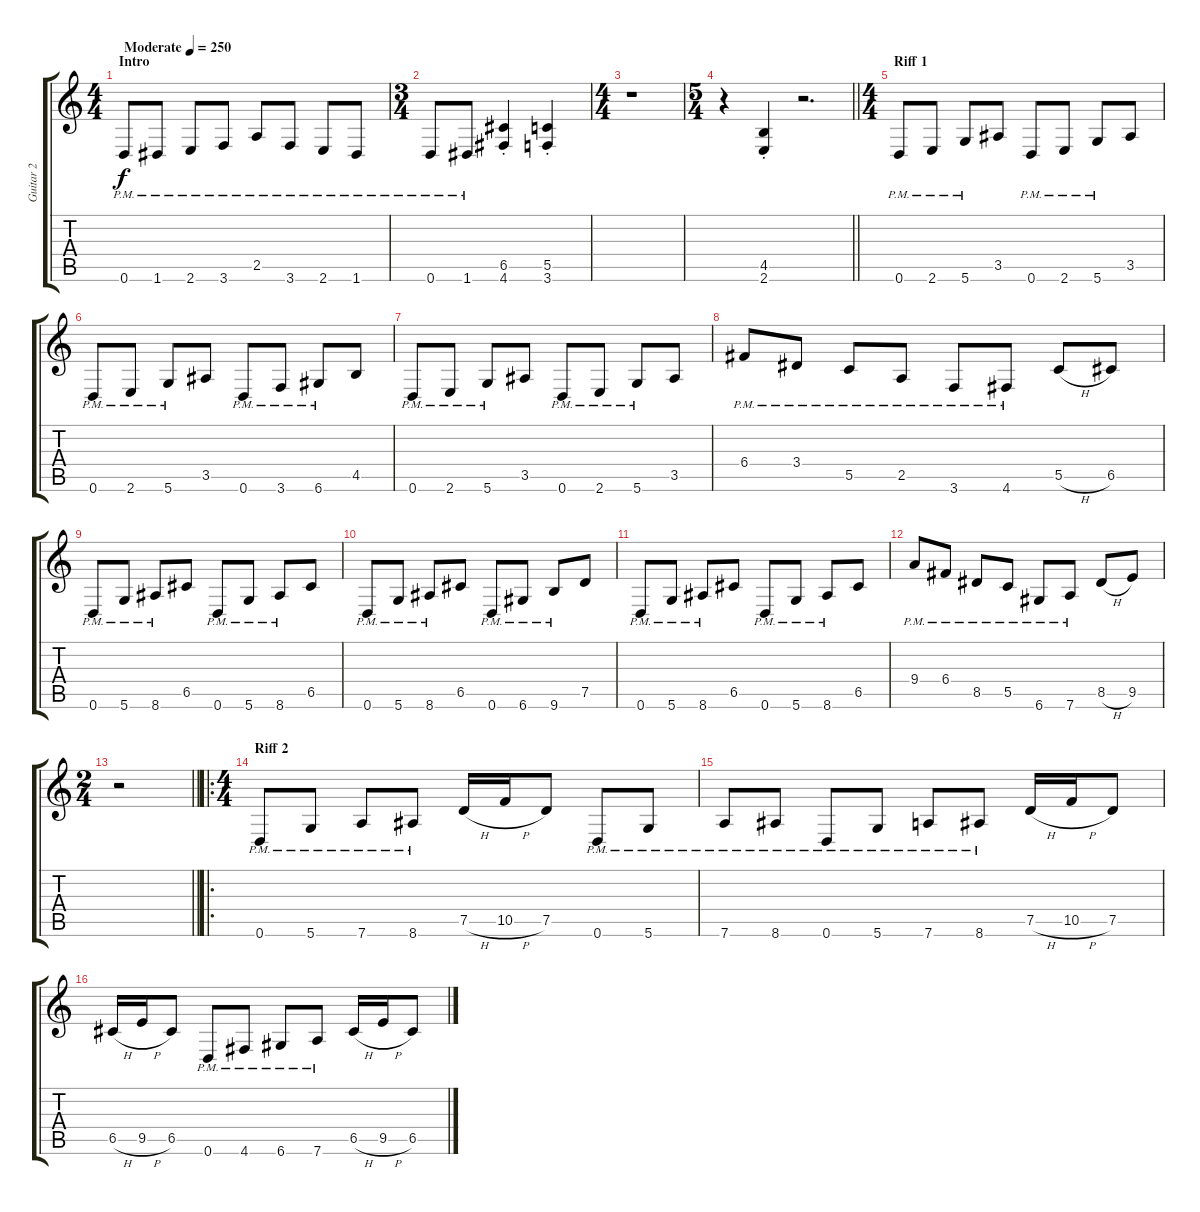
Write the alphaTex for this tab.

\track ("Guitar 2" "Guitar 2") {instrument distortionguitar}
\staff {score tabs}
\tuning (D4 A3 F3 C3 G2 D2) {hide}
\ts (4 4)
\section ("" "Intro")
\tempo (250 "Moderate")
\clef g2
\ks c
0.6{pm}.8{dy f instrument distortionguitar} 1.6{pm}.8 2.6{pm}.8 3.6{pm}.8 2.5{pm}.8 3.6{pm}.8 2.6{pm}.8 1.6{pm}.8 |
\ts (3 4)
0.6{pm}.8 1.6{pm}.8 (6.5{st} 4.6{st}).4 (5.5{st} 3.6{st}).4 |
\ts (4 4)
r.1 |
\ts (5 4)
\barLineRight lightlight
r.4 (4.5{st} 2.6{st}).4 r.2{d} |
\ts (4 4)
\section ("" "Riff 1")
0.6{pm}.8 2.6{pm}.8 5.6{pm}.8 3.5.8 0.6{pm}.8 2.6{pm}.8 5.6{pm}.8 3.5.8 |
0.6{pm}.8 2.6{pm}.8 5.6{pm}.8 3.5.8 0.6{pm}.8 3.6{pm}.8 6.6{pm}.8 4.5.8 |
0.6{pm}.8 2.6{pm}.8 5.6{pm}.8 3.5.8 0.6{pm}.8 2.6{pm}.8 5.6{pm}.8 3.5.8 |
6.4{pm}.8 3.4{pm}.8 5.5{pm}.8 2.5{pm}.8 3.6{pm}.8 4.6{pm}.8 5.5{h}.8 6.5.8 |
0.6{pm}.8 5.6{pm}.8 8.6{pm}.8 6.5.8 0.6{pm}.8 5.6{pm}.8 8.6{pm}.8 6.5.8 |
0.6{pm}.8 5.6{pm}.8 8.6{pm}.8 6.5.8 0.6{pm}.8 6.6{pm}.8 9.6{pm}.8 7.5.8 |
0.6{pm}.8 5.6{pm}.8 8.6{pm}.8 6.5.8 0.6{pm}.8 5.6{pm}.8 8.6{pm}.8 6.5.8 |
9.4{pm}.8 6.4{pm}.8 8.5{pm}.8 5.5{pm}.8 6.6{pm}.8 7.6{pm}.8 8.5{h}.8 9.5.8 |
\ts (2 4)
\barLineRight lightlight
r.2 |
\ro
\ts (4 4)
\section ("" "Riff 2")
0.6{pm}.8 5.6{pm}.8 7.6{pm}.8 8.6{pm}.8 7.5{h}.16 10.5{h}.16 7.5.8 0.6{pm}.8 5.6{pm}.8 |
7.6{pm}.8 8.6{pm}.8 0.6{pm}.8 5.6{pm}.8 7.6{pm}.8 8.6{pm}.8 7.5{h}.16 10.5{h}.16 7.5.8 |
6.5{h}.16 9.5{h}.16 6.5.8 0.6{pm}.8 4.6{pm}.8 6.6{pm}.8 7.6{pm}.8 6.5{h}.16 9.5{h}.16 6.5.8
